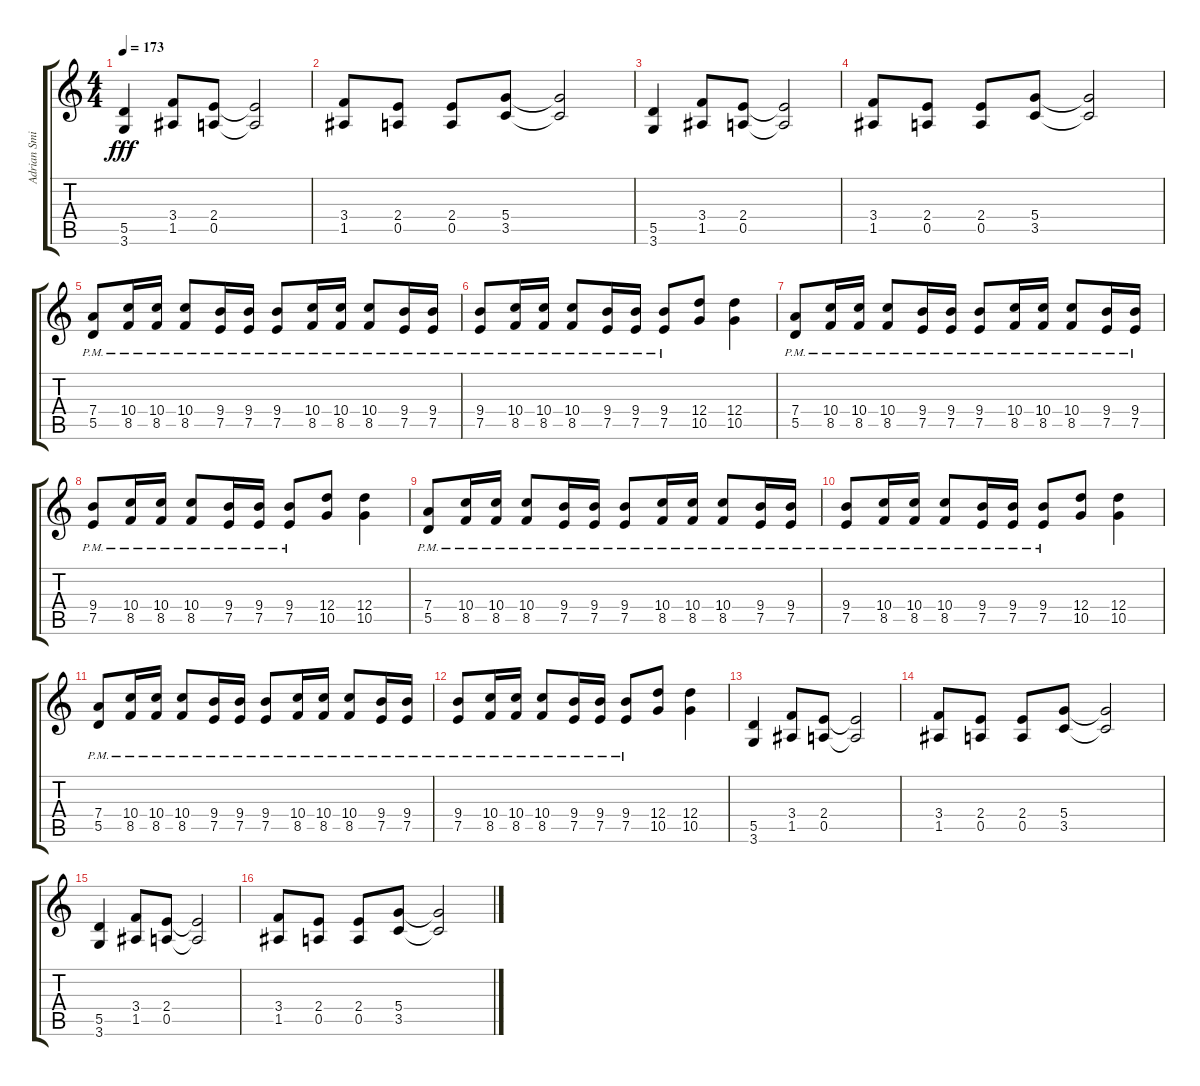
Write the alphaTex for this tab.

\track ("Adrian Smith" "Adrian Smi") {instrument overdrivenguitar}
\staff {score tabs}
\tuning (E4 B3 G3 D3 A2 E2) {hide}
\ts (4 4)
\tempo 173
\clef g2
\ks c
(5.5 3.6).4{dy fff} (3.4 1.5).8 (2.4 0.5).8 (2.4{t} 0.5{t}).2 |
(3.4 1.5).8 (2.4 0.5).8 (2.4 0.5).8 (5.4 3.5).8 (5.4{t} 3.5{t}).2 |
(5.5 3.6).4 (3.4 1.5).8 (2.4 0.5).8 (2.4{t} 0.5{t}).2 |
(3.4 1.5).8 (2.4 0.5).8 (2.4 0.5).8 (5.4 3.5).8 (5.4{t} 3.5{t}).2 |
(7.4{pm} 5.5{pm}).8 (10.4{pm} 8.5{pm}).16 (10.4{pm} 8.5{pm}).16 (10.4{pm} 8.5{pm}).8 (9.4{pm} 7.5{pm}).16 (9.4{pm} 7.5{pm}).16 (9.4{pm} 7.5{pm}).8 (10.4{pm} 8.5{pm}).16 (10.4{pm} 8.5{pm}).16 (10.4{pm} 8.5{pm}).8 (9.4{pm} 7.5{pm}).16 (9.4{pm} 7.5{pm}).16 |
(9.4{pm} 7.5{pm}).8 (10.4{pm} 8.5{pm}).16 (10.4{pm} 8.5{pm}).16 (10.4{pm} 8.5{pm}).8 (9.4{pm} 7.5{pm}).16 (9.4{pm} 7.5{pm}).16 (9.4{pm} 7.5{pm}).8 (12.4 10.5).8 (12.4 10.5).4 |
(7.4{pm} 5.5{pm}).8 (10.4{pm} 8.5{pm}).16 (10.4{pm} 8.5{pm}).16 (10.4{pm} 8.5{pm}).8 (9.4{pm} 7.5{pm}).16 (9.4{pm} 7.5{pm}).16 (9.4{pm} 7.5{pm}).8 (10.4{pm} 8.5{pm}).16 (10.4{pm} 8.5{pm}).16 (10.4{pm} 8.5{pm}).8 (9.4{pm} 7.5{pm}).16 (9.4{pm} 7.5{pm}).16 |
(9.4{pm} 7.5{pm}).8 (10.4{pm} 8.5{pm}).16 (10.4{pm} 8.5{pm}).16 (10.4{pm} 8.5{pm}).8 (9.4{pm} 7.5{pm}).16 (9.4{pm} 7.5{pm}).16 (9.4{pm} 7.5{pm}).8 (12.4 10.5).8 (12.4 10.5).4 |
(7.4{pm} 5.5{pm}).8 (10.4{pm} 8.5{pm}).16 (10.4{pm} 8.5{pm}).16 (10.4{pm} 8.5{pm}).8 (9.4{pm} 7.5{pm}).16 (9.4{pm} 7.5{pm}).16 (9.4{pm} 7.5{pm}).8 (10.4{pm} 8.5{pm}).16 (10.4{pm} 8.5{pm}).16 (10.4{pm} 8.5{pm}).8 (9.4{pm} 7.5{pm}).16 (9.4{pm} 7.5{pm}).16 |
(9.4{pm} 7.5{pm}).8 (10.4{pm} 8.5{pm}).16 (10.4{pm} 8.5{pm}).16 (10.4{pm} 8.5{pm}).8 (9.4{pm} 7.5{pm}).16 (9.4{pm} 7.5{pm}).16 (9.4{pm} 7.5{pm}).8 (12.4 10.5).8 (12.4 10.5).4 |
(7.4{pm} 5.5{pm}).8 (10.4{pm} 8.5{pm}).16 (10.4{pm} 8.5{pm}).16 (10.4{pm} 8.5{pm}).8 (9.4{pm} 7.5{pm}).16 (9.4{pm} 7.5{pm}).16 (9.4{pm} 7.5{pm}).8 (10.4{pm} 8.5{pm}).16 (10.4{pm} 8.5{pm}).16 (10.4{pm} 8.5{pm}).8 (9.4{pm} 7.5{pm}).16 (9.4{pm} 7.5{pm}).16 |
(9.4{pm} 7.5{pm}).8 (10.4{pm} 8.5{pm}).16 (10.4{pm} 8.5{pm}).16 (10.4{pm} 8.5{pm}).8 (9.4{pm} 7.5{pm}).16 (9.4{pm} 7.5{pm}).16 (9.4{pm} 7.5{pm}).8 (12.4 10.5).8 (12.4 10.5).4 |
(5.5 3.6).4 (3.4 1.5).8 (2.4 0.5).8 (2.4{t} 0.5{t}).2 |
(3.4 1.5).8 (2.4 0.5).8 (2.4 0.5).8 (5.4 3.5).8 (5.4{t} 3.5{t}).2 |
(5.5 3.6).4 (3.4 1.5).8 (2.4 0.5).8 (2.4{t} 0.5{t}).2 |
(3.4 1.5).8 (2.4 0.5).8 (2.4 0.5).8 (5.4 3.5).8 (5.4{t} 3.5{t}).2
